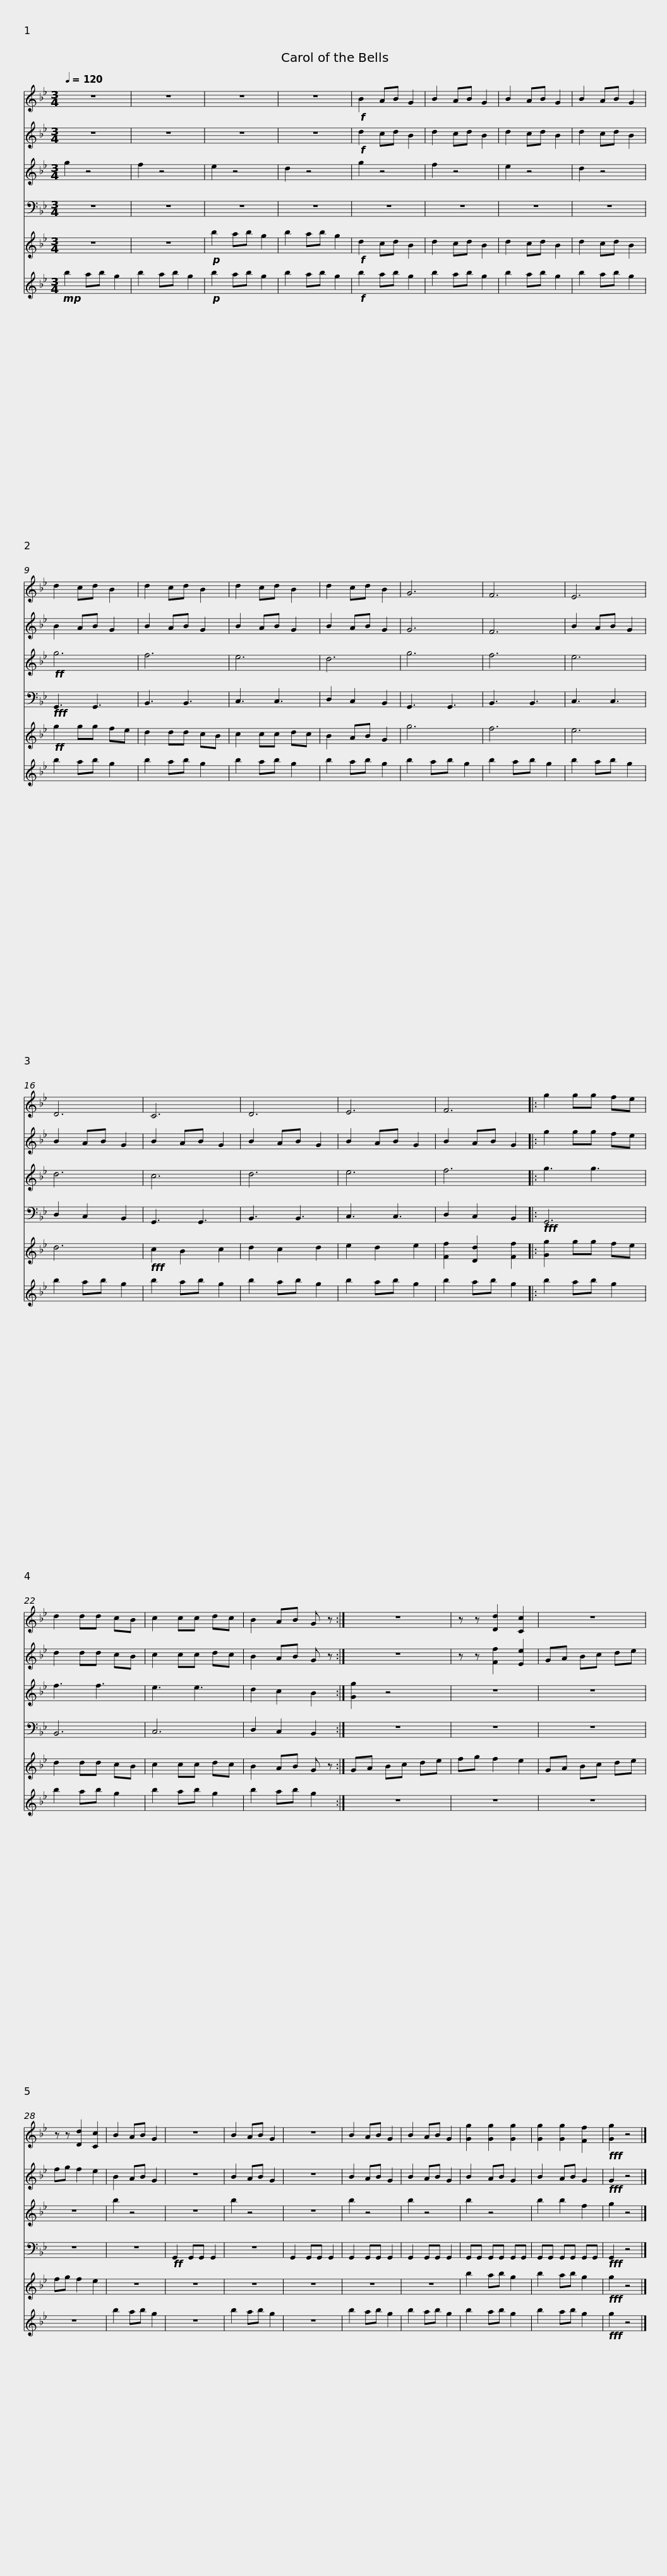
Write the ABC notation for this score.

X:1
%%score 1 2 3 4 5 6
L:1/8
Q:1/4=120
M:3/4
I:linebreak $
K:Bb
V:1 treble transpose=12
V:2 treble transpose=12
V:3 treble
V:4 bass
V:5 treble
V:6 treble
V:1
 z6 | z6 | z6 | z6 |!f! B2 AB G2 | %5
 B2 AB G2 | B2 AB G2 |$ B2 AB G2 | d2 cd B2 | d2 cd B2 | %10
 d2 cd B2 | d2 cd B2 | G6 | F6 |$ E6 | %15
 D6 | C6 | D6 | E6 | F6 |: %20
 g2 gg fe |$ d2 dd cB | c2 cc dc | B2 AB G z :| z6 | %25
 z z [Dd]2 [Cc]2 | z6 | z z [Dd]2 [Cc]2 |$ B2 AB G2 | z6 | %30
 B2 AB G2 | z6 | B2 AB G2 | B2 AB G2 | [Gg]2 [Gg]2 [Gg]2 |$ %35
 [Gg]2 [Gg]2 [Ff]2 |!fff! [Gg]2 z4 |] %37
V:2
 z6 | z6 | z6 | z6 |!f! d2 cd B2 | %5
 d2 cd B2 | d2 cd B2 |$ d2 cd B2 | B2 AB G2 | B2 AB G2 | %10
 B2 AB G2 | B2 AB G2 | G6 | F6 |$ B2 AB G2 | %15
 B2 AB G2 | B2 AB G2 | B2 AB G2 | B2 AB G2 | B2 AB G2 |: %20
 g2 gg fe |$ d2 dd cB | c2 cc dc | B2 AB G z :| z6 | %25
 z z [Ff]2 [Ee]2 | GA Bc de | fg f2 e2 |$ B2 AB G2 | z6 | %30
 B2 AB G2 | z6 | B2 AB G2 | B2 AB G2 | B2 AB G2 |$ %35
 B2 AB G2 |!fff! G2 z4 |] %37
V:3
 g2 z4 | f2 z4 | e2 z4 | d2 z4 | g2 z4 | %5
 f2 z4 | e2 z4 |$ d2 z4 |!ff! g6 | f6 | %10
 e6 | d6 | g6 | f6 |$ e6 | %15
 d6 | c6 | d6 | e6 | f6 |: %20
 g3 g3 |$ f3 f3 | e3 e3 | d2 c2 B2 :| [Gg]2 z4 | %25
 z6 | z6 | z6 |$ b2 z4 | z6 | %30
 b2 z4 | z6 | b2 z4 | b2 z4 | b2 z4 |$ %35
 b2 b2 f2 | g2 z4 |] %37
V:4
 z6 | z6 | z6 | z6 | z6 | %5
 z6 | z6 |$ z6 |!fff! G,,3 G,,3 | B,,3 B,,3 | %10
 C,3 C,3 | D,2 C,2 B,,2 | G,,3 G,,3 | B,,3 B,,3 |$ C,3 C,3 | %15
 D,2 C,2 B,,2 | G,,3 G,,3 | B,,3 B,,3 | C,3 C,3 | D,2 C,2 B,,2 |: %20
!fff! G,,6 |$ B,,6 | C,6 | D,2 C,2 B,,2 :| z6 | %25
 z6 | z6 | z6 |$ z6 |!ff! G,,2 G,,G,, G,,2 | %30
 z6 | G,,2 G,,G,, G,,2 | G,,2 G,,G,, G,,2 | G,,2 G,,G,, G,,2 | G,,G,, G,,G,, G,,G,, |$ %35
 G,,G,, G,,G,, G,,G,, |!fff! G,,2 z4 |] %37
V:5
 z6 | z6 |!p! b2 ab g2 | b2 ab g2 |!f! d2 cd B2 | %5
 d2 cd B2 | d2 cd B2 |$ d2 cd B2 |!ff! g2 gg fe | d2 dd cB | %10
 c2 cc dc | B2 AB G2 | g6 | f6 |$ e6 | %15
 d6 |!fff! c2 B2 c2 | d2 c2 d2 | e2 d2 e2 | [Ff]2 [Dd]2 [Ff]2 |: %20
 [Gg]2 gg fe |$ d2 dd cB | c2 cc dc | B2 AB G z :| GA Bc de | %25
 fg f2 e2 | GA Bc de | fg f2 e2 |$ z6 | z6 | %30
 z6 | z6 | z6 | z6 | b2 ab g2 |$ %35
 b2 ab g2 |!fff! g2 z4 |] %37
V:6
!mp! b2 ab g2 | b2 ab g2 |!p! b2 ab g2 | b2 ab g2 |!f! b2 ab g2 | %5
 b2 ab g2 | b2 ab g2 |$ b2 ab g2 | b2 ab g2 | b2 ab g2 | %10
 b2 ab g2 | b2 ab g2 | b2 ab g2 | b2 ab g2 |$ b2 ab g2 | %15
 b2 ab g2 | b2 ab g2 | b2 ab g2 | b2 ab g2 | b2 ab g2 |: %20
 b2 ab g2 |$ b2 ab g2 | b2 ab g2 | b2 ab g2 :| z6 | %25
 z6 | z6 | z6 |$ b2 ab g2 | z6 | %30
 b2 ab g2 | z6 | b2 ab g2 | b2 ab g2 | b2 ab g2 |$ %35
 b2 ab g2 |!fff! g2 z4 |] %37
